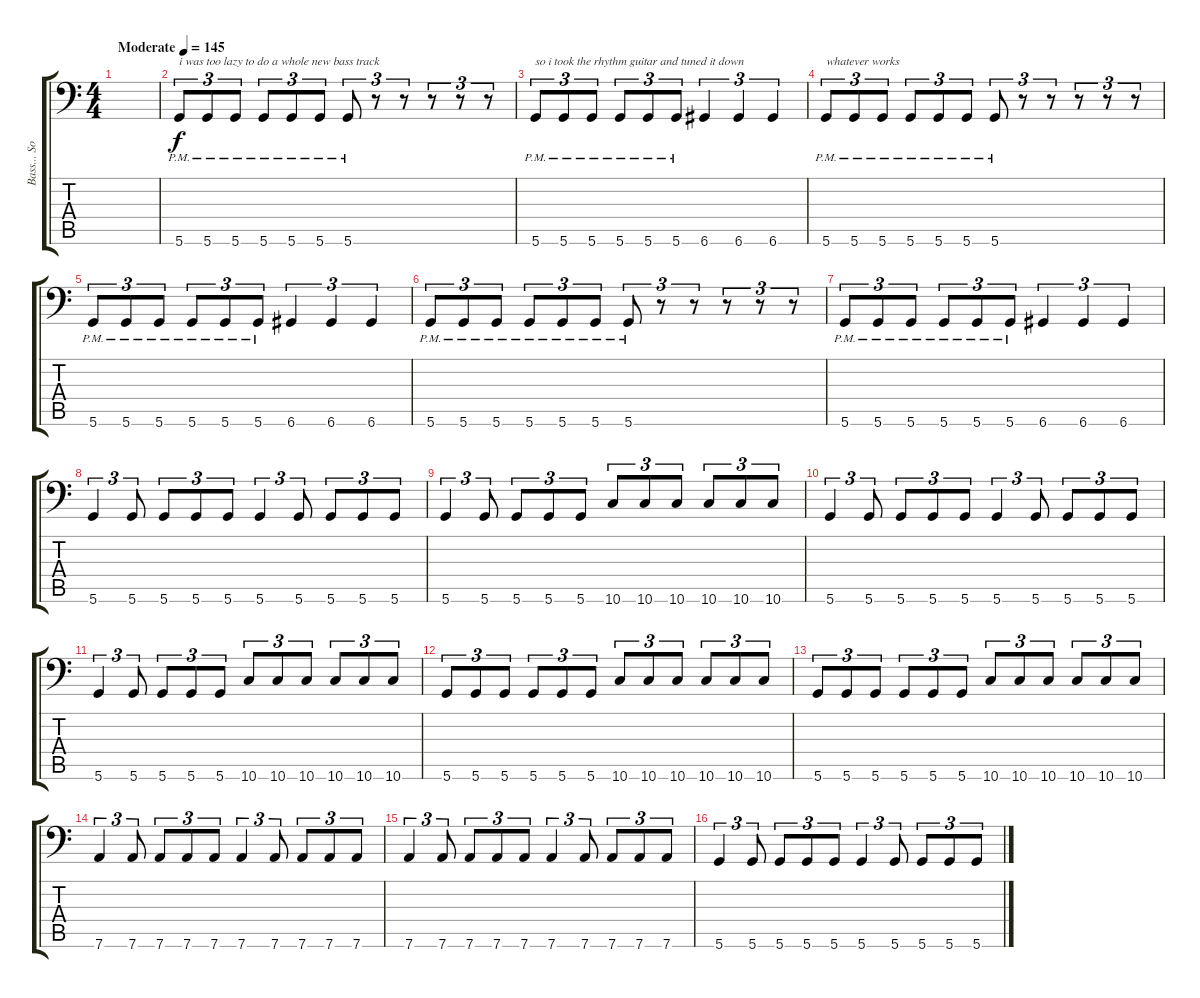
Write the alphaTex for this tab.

\track ("Bass... Sorta" "Bass... So") {instrument electricbassfinger}
\staff {score tabs}
\tuning (E4 B3 G3 D3 A2 D1) {hide}
\ts (4 4)
\tempo (145 "Moderate")
\clef f4
\ks c
|
5.6{pm}.8{tu (3 2) txt "i was too lazy to do a whole new bass track"} 5.6{pm}.8{tu (3 2)} 5.6{pm}.8{tu (3 2)} 5.6{pm}.8{tu (3 2)} 5.6{pm}.8{tu (3 2)} 5.6{pm}.8{tu (3 2)} 5.6{pm}.8{tu (3 2)} r.8{tu (3 2)} r.8{tu (3 2)} r.8{tu (3 2)} r.8{tu (3 2)} r.8{tu (3 2)} |
5.6{pm}.8{tu (3 2) txt "so i took the rhythm guitar and tuned it down"} 5.6{pm}.8{tu (3 2)} 5.6{pm}.8{tu (3 2)} 5.6{pm}.8{tu (3 2)} 5.6{pm}.8{tu (3 2)} 5.6{pm}.8{tu (3 2)} 6.6.4{tu (3 2)} 6.6.4{tu (3 2)} 6.6.4{tu (3 2)} |
5.6{pm}.8{tu (3 2) txt "whatever works"} 5.6{pm}.8{tu (3 2)} 5.6{pm}.8{tu (3 2)} 5.6{pm}.8{tu (3 2)} 5.6{pm}.8{tu (3 2)} 5.6{pm}.8{tu (3 2)} 5.6{pm}.8{tu (3 2)} r.8{tu (3 2)} r.8{tu (3 2)} r.8{tu (3 2)} r.8{tu (3 2)} r.8{tu (3 2)} |
5.6{pm}.8{tu (3 2)} 5.6{pm}.8{tu (3 2)} 5.6{pm}.8{tu (3 2)} 5.6{pm}.8{tu (3 2)} 5.6{pm}.8{tu (3 2)} 5.6{pm}.8{tu (3 2)} 6.6.4{tu (3 2)} 6.6.4{tu (3 2)} 6.6.4{tu (3 2)} |
5.6{pm}.8{tu (3 2)} 5.6{pm}.8{tu (3 2)} 5.6{pm}.8{tu (3 2)} 5.6{pm}.8{tu (3 2)} 5.6{pm}.8{tu (3 2)} 5.6{pm}.8{tu (3 2)} 5.6{pm}.8{tu (3 2)} r.8{tu (3 2)} r.8{tu (3 2)} r.8{tu (3 2)} r.8{tu (3 2)} r.8{tu (3 2)} |
5.6{pm}.8{tu (3 2)} 5.6{pm}.8{tu (3 2)} 5.6{pm}.8{tu (3 2)} 5.6{pm}.8{tu (3 2)} 5.6{pm}.8{tu (3 2)} 5.6{pm}.8{tu (3 2)} 6.6.4{tu (3 2)} 6.6.4{tu (3 2)} 6.6.4{tu (3 2)} |
5.6.4{tu (3 2)} 5.6.8{tu (3 2)} 5.6.8{tu (3 2)} 5.6.8{tu (3 2)} 5.6.8{tu (3 2)} 5.6.4{tu (3 2)} 5.6.8{tu (3 2)} 5.6.8{tu (3 2)} 5.6.8{tu (3 2)} 5.6.8{tu (3 2)} |
5.6.4{tu (3 2)} 5.6.8{tu (3 2)} 5.6.8{tu (3 2)} 5.6.8{tu (3 2)} 5.6.8{tu (3 2)} 10.6.8{tu (3 2)} 10.6.8{tu (3 2)} 10.6.8{tu (3 2)} 10.6.8{tu (3 2)} 10.6.8{tu (3 2)} 10.6.8{tu (3 2)} |
5.6.4{tu (3 2)} 5.6.8{tu (3 2)} 5.6.8{tu (3 2)} 5.6.8{tu (3 2)} 5.6.8{tu (3 2)} 5.6.4{tu (3 2)} 5.6.8{tu (3 2)} 5.6.8{tu (3 2)} 5.6.8{tu (3 2)} 5.6.8{tu (3 2)} |
5.6.4{tu (3 2)} 5.6.8{tu (3 2)} 5.6.8{tu (3 2)} 5.6.8{tu (3 2)} 5.6.8{tu (3 2)} 10.6.8{tu (3 2)} 10.6.8{tu (3 2)} 10.6.8{tu (3 2)} 10.6.8{tu (3 2)} 10.6.8{tu (3 2)} 10.6.8{tu (3 2)} |
5.6.8{tu (3 2)} 5.6.8{tu (3 2)} 5.6.8{tu (3 2)} 5.6.8{tu (3 2)} 5.6.8{tu (3 2)} 5.6.8{tu (3 2)} 10.6.8{tu (3 2)} 10.6.8{tu (3 2)} 10.6.8{tu (3 2)} 10.6.8{tu (3 2)} 10.6.8{tu (3 2)} 10.6.8{tu (3 2)} |
5.6.8{tu (3 2)} 5.6.8{tu (3 2)} 5.6.8{tu (3 2)} 5.6.8{tu (3 2)} 5.6.8{tu (3 2)} 5.6.8{tu (3 2)} 10.6.8{tu (3 2)} 10.6.8{tu (3 2)} 10.6.8{tu (3 2)} 10.6.8{tu (3 2)} 10.6.8{tu (3 2)} 10.6.8{tu (3 2)} |
7.6.4{tu (3 2)} 7.6.8{tu (3 2)} 7.6.8{tu (3 2)} 7.6.8{tu (3 2)} 7.6.8{tu (3 2)} 7.6.4{tu (3 2)} 7.6.8{tu (3 2)} 7.6.8{tu (3 2)} 7.6.8{tu (3 2)} 7.6.8{tu (3 2)} |
7.6.4{tu (3 2)} 7.6.8{tu (3 2)} 7.6.8{tu (3 2)} 7.6.8{tu (3 2)} 7.6.8{tu (3 2)} 7.6.4{tu (3 2)} 7.6.8{tu (3 2)} 7.6.8{tu (3 2)} 7.6.8{tu (3 2)} 7.6.8{tu (3 2)} |
5.6.4{tu (3 2)} 5.6.8{tu (3 2)} 5.6.8{tu (3 2)} 5.6.8{tu (3 2)} 5.6.8{tu (3 2)} 5.6.4{tu (3 2)} 5.6.8{tu (3 2)} 5.6.8{tu (3 2)} 5.6.8{tu (3 2)} 5.6.8{tu (3 2)}
